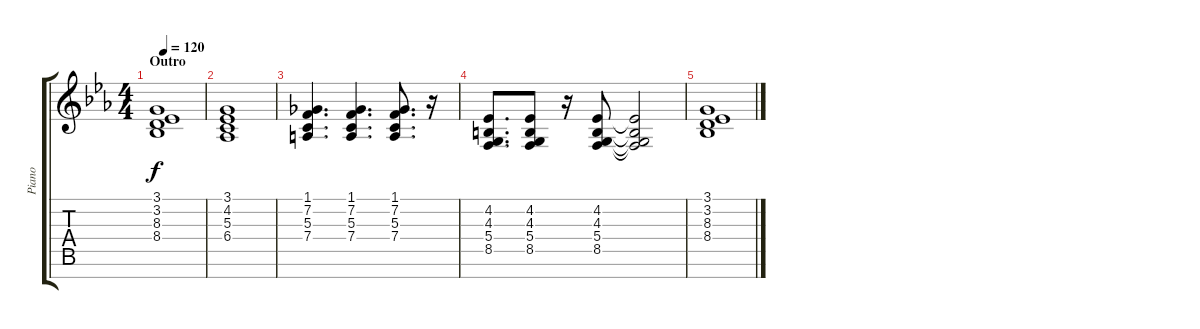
\track ("Piano" "Piano") {instrument acousticgrandpiano}
\staff {score tabs}
\tuning (E4 B3 G3 D3 A2 E2 B1) {hide}
\ts (4 4)
\section ("" "Outro")
\tempo 120
\clef g2
\ks eb
(3.1 3.2 8.3 8.4).1{dy f} |
(3.1 4.2 5.3 6.4).1 |
(1.1 7.2 5.3 7.4).4{d} (1.1 7.2 5.3 7.4).4{d} (1.1 7.2 5.3 7.4).8{d} r.16 |
(4.2 4.3 5.4 8.5).8{d} (4.2 4.3 5.4 8.5).8 r.16 (4.2 4.3 5.4 8.5).8 (4.2{t} 4.3{t} 5.4{t} 8.5{t}).2 |
(3.1 3.2 8.3 8.4).1
